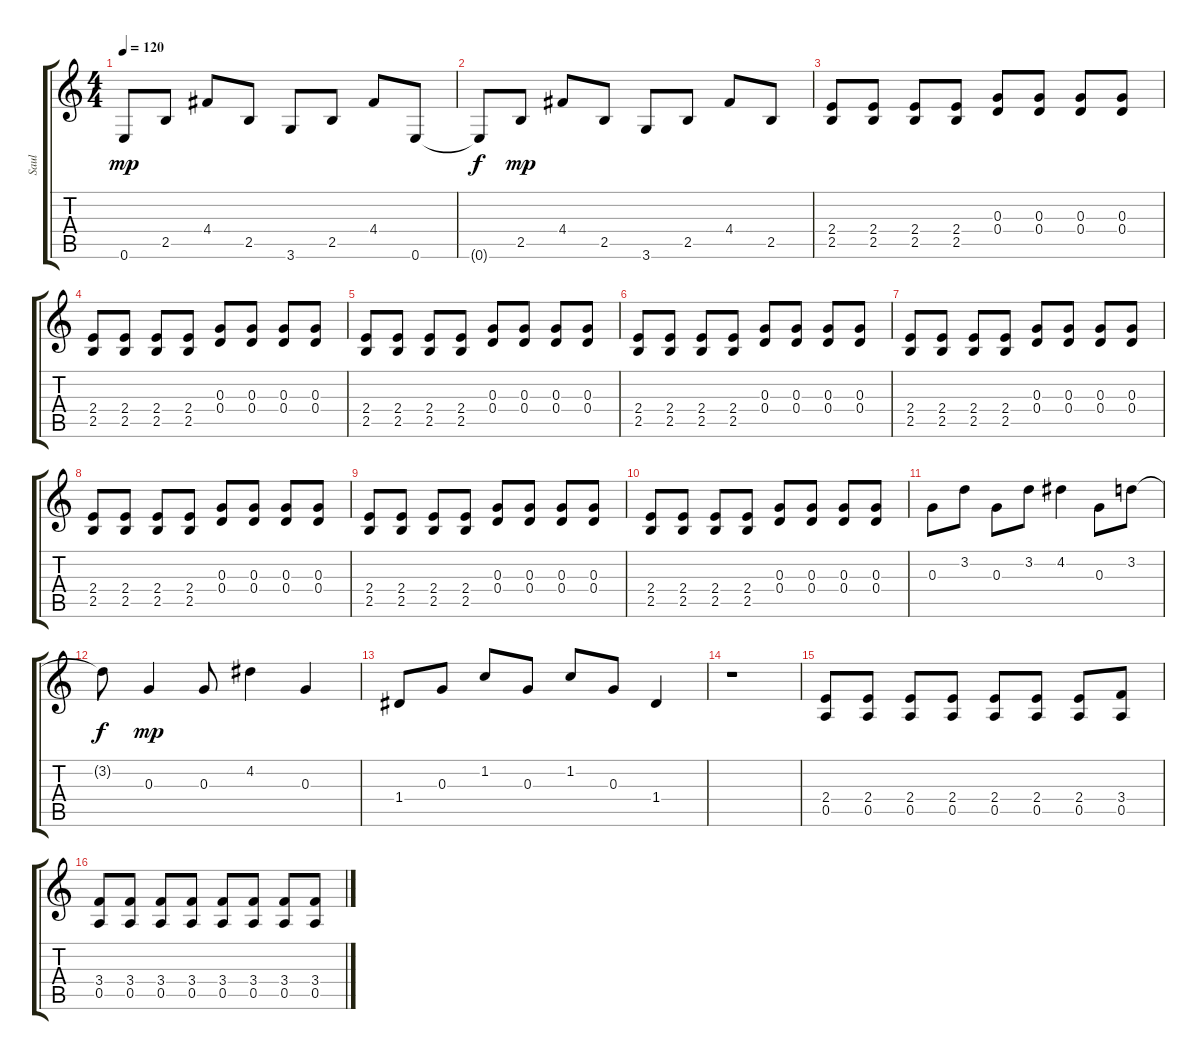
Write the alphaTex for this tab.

\track ("Saul" "Saul") {instrument electricguitarclean}
\staff {score tabs}
\tuning (E4 B3 G3 D3 A2 E2) {hide}
\ts (4 4)
\tempo 120
\clef g2
\ks c
0.6.8{dy mp} 2.5.8 4.4.8 2.5.8 3.6.8 2.5.8 4.4.8 0.6.8 |
0.6{t}.8{dy f} 2.5.8{dy mp} 4.4.8 2.5.8 3.6.8 2.5.8 4.4.8 2.5.8 |
(2.4 2.5).8{instrument electricguitarmuted} (2.4 2.5).8 (2.4 2.5).8 (2.4 2.5).8 (0.3 0.4).8 (0.3 0.4).8 (0.3 0.4).8 (0.3 0.4).8 |
(2.4 2.5).8 (2.4 2.5).8 (2.4 2.5).8 (2.4 2.5).8 (0.3 0.4).8 (0.3 0.4).8 (0.3 0.4).8 (0.3 0.4).8 |
(2.4 2.5).8 (2.4 2.5).8 (2.4 2.5).8 (2.4 2.5).8 (0.3 0.4).8 (0.3 0.4).8 (0.3 0.4).8 (0.3 0.4).8 |
(2.4 2.5).8 (2.4 2.5).8 (2.4 2.5).8 (2.4 2.5).8 (0.3 0.4).8 (0.3 0.4).8 (0.3 0.4).8 (0.3 0.4).8 |
(2.4 2.5).8 (2.4 2.5).8 (2.4 2.5).8 (2.4 2.5).8 (0.3 0.4).8 (0.3 0.4).8 (0.3 0.4).8 (0.3 0.4).8 |
(2.4 2.5).8 (2.4 2.5).8 (2.4 2.5).8 (2.4 2.5).8 (0.3 0.4).8 (0.3 0.4).8 (0.3 0.4).8 (0.3 0.4).8 |
(2.4 2.5).8 (2.4 2.5).8 (2.4 2.5).8 (2.4 2.5).8 (0.3 0.4).8 (0.3 0.4).8 (0.3 0.4).8 (0.3 0.4).8 |
(2.4 2.5).8 (2.4 2.5).8 (2.4 2.5).8 (2.4 2.5).8 (0.3 0.4).8 (0.3 0.4).8 (0.3 0.4).8 (0.3 0.4).8 |
0.3.8 3.2.8 0.3.8 3.2.8 4.2.4 0.3.8 3.2.8 |
3.2{t}.8{dy f} 0.3.4{dy mp} 0.3.8 4.2.4 0.3.4 |
1.4.8 0.3.8 1.2.8 0.3.8 1.2.8 0.3.8 1.4.4 |
r.1 |
(2.4 0.5).8{instrument overdrivenguitar} (2.4 0.5).8 (2.4 0.5).8 (2.4 0.5).8 (2.4 0.5).8 (2.4 0.5).8 (2.4 0.5).8 (3.4 0.5).8 |
(3.4 0.5).8 (3.4 0.5).8 (3.4 0.5).8 (3.4 0.5).8 (3.4 0.5).8 (3.4 0.5).8 (3.4 0.5).8 (3.4 0.5).8
